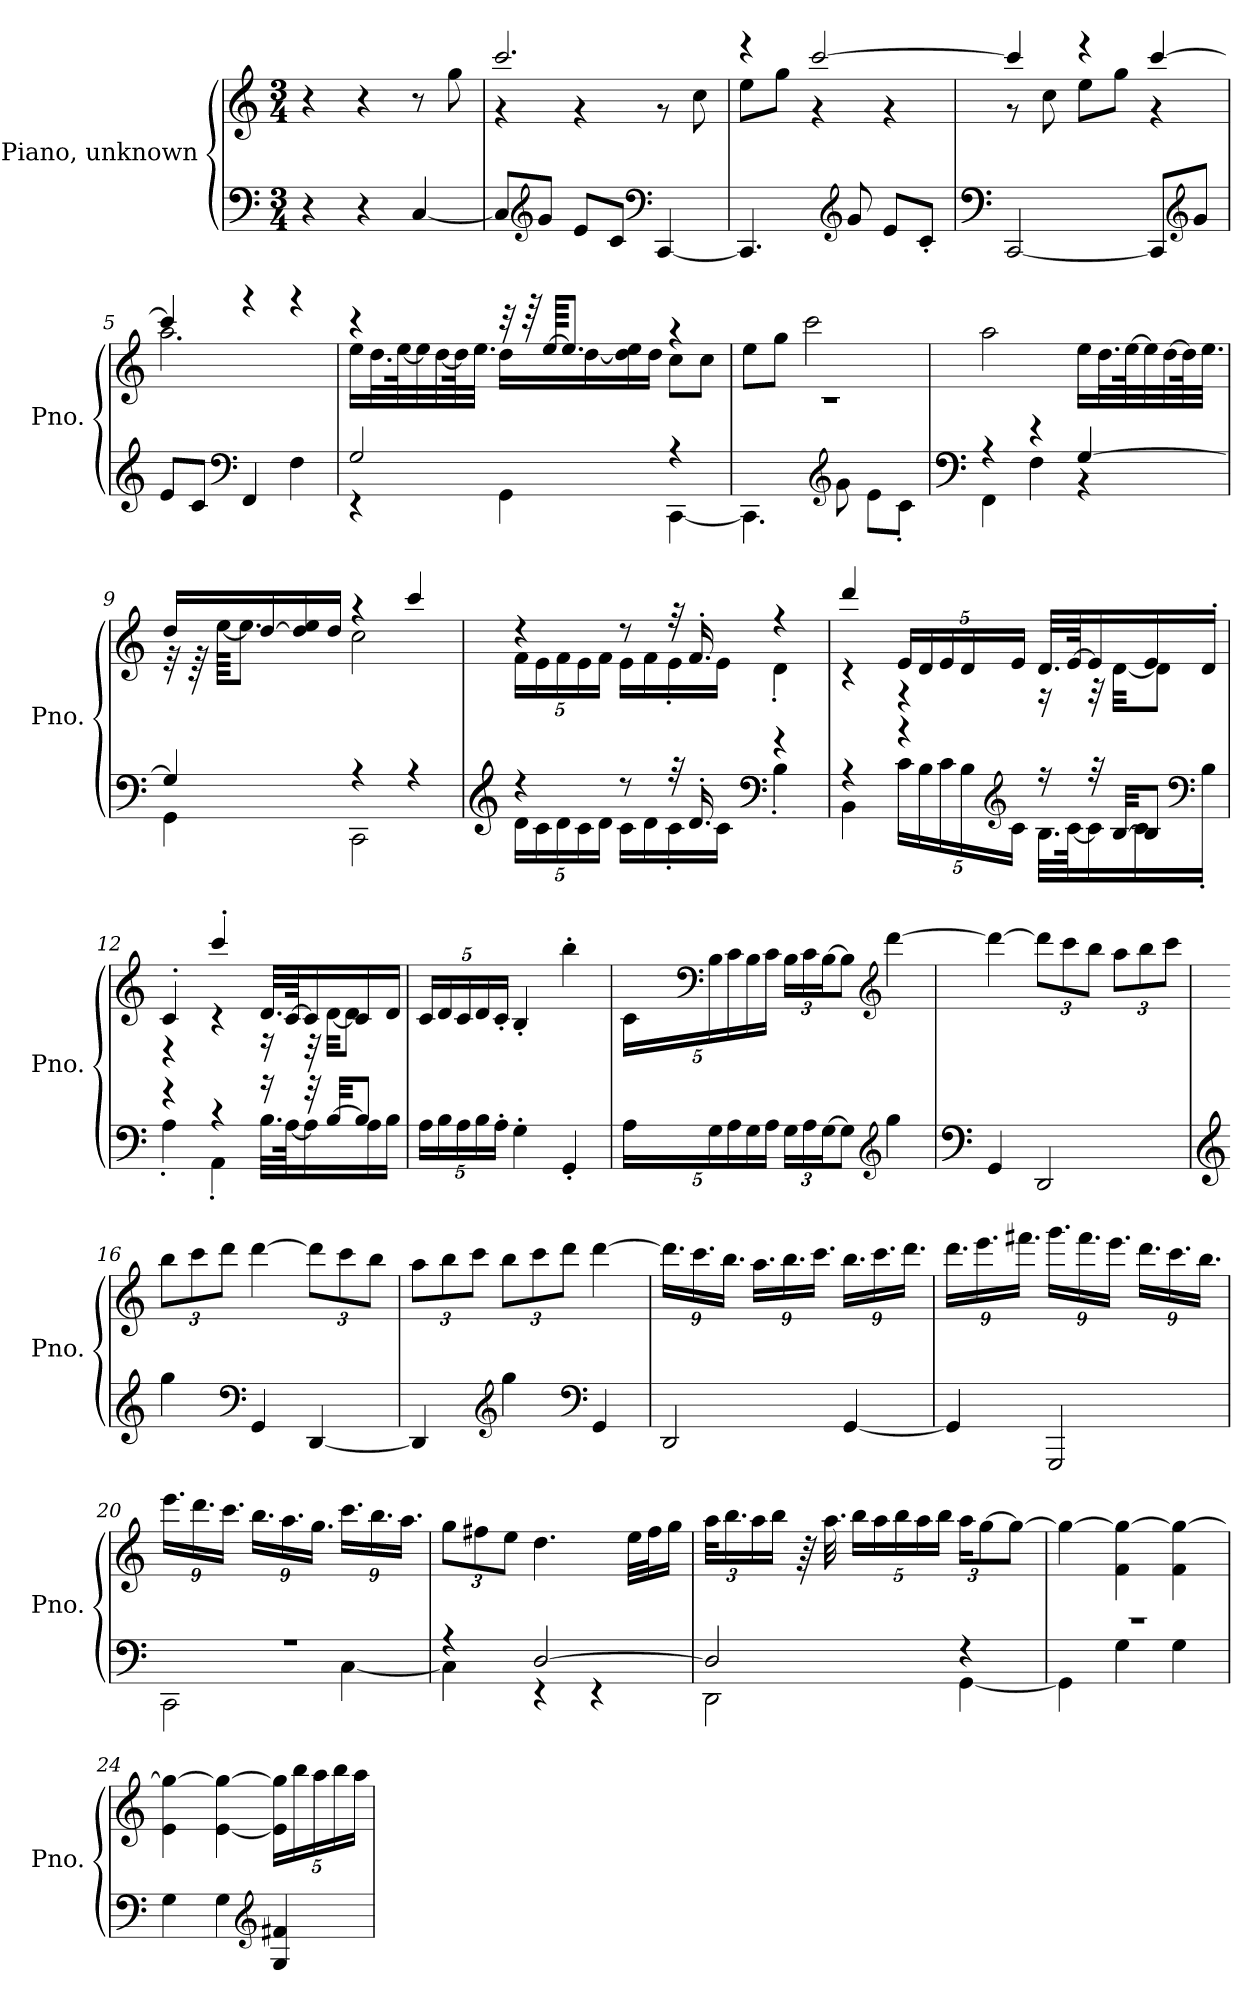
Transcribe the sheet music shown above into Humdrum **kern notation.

**kern	**kern
*part1	*part1
*staff2	*staff1
*I"Piano, unknown	*
*I'Pno.	*
*clefF4	*clefG2
*k[]	*k[]
*M3/4	*M3/4
*MM183	*MM183
=1	=1
4r	4r
4r	4r
[4C/	8r
.	8gg\
=2	=2
*	*^
8C/L]	2.ccc/	4r
*clefG2	*	*
8g/J	.	.
8e/L	.	4r
8c/J	.	.
*clefF4	*	*
[4CC/	.	8r
.	.	8cc\
=3	=3	=3
4.CC/]	4r	8ee\L
.	.	8gg\J
.	[2ccc/	4r
*clefG2	*	*
8g/	.	.
8e/L	.	4r
8c'/J	.	.
=4	=4	=4
*clefF4	*	*
[2CC/	4ccc/]	8r
.	.	8cc\
.	4r	8ee\L
.	.	8gg\J
8CC/L]	[4ccc/	4r
*clefG2	*	*
8g/J	.	.
=5	=5	=5
8e/L	4ccc/]	2.aa\
8c/J	.	.
*clefF4	*	*
4FF/	4r	.
4F\	4r	.
!!LO:LB:g=z	!!
=6	=6	=6
*^	*	*
2G/	4r	4r	16ee\LL
.	.	.	32.dd\L
.	.	.	[64ee\K
.	.	.	32ee\]
.	.	.	[32dd\
.	.	.	64dd\K]
.	.	.	32.ee\JJJ
.	4GG\	32r	16dd\LL
.	.	64r	.
.	.	[64ee/KKKL	.
.	.	8.ee/J]	[16dd\
.	.	.	16dd\] 16ee\
.	.	.	16dd\JJ
4r	[4CC\	4r	8cc\L
.	.	.	8cc\J
*	*	*v	*v
=7	=7	=7
2.r	4.CC\]	8ee\L
.	.	8gg\J
.	.	2ccc\
*clefG2	*	*
.	8g\	.
.	8e\L	.
.	8c'\J	.
=8	=8	=8
*clefF4	*	*
4r	4FF\	2aa\
4r	4F\	.
[4G/	4r	16ee\LL
.	.	32.dd\L
.	.	[64ee\K
.	.	32ee\]
.	.	[32dd\
.	.	64dd\K]
.	.	32.ee\JJJ
!!LO:LB:g=z
=9	=9	=9
*	*	*^
4G/]	4GG\	16dd/LL	32r
.	.	.	64r
.	.	.	[64ee\KKKL
.	.	[16dd/	8.ee\J]
.	.	16dd/] 16ee/	.
.	.	16dd/JJ	.
4r	2CC\	4r	2cc\
4r	.	4ccc/	.
=10	=10	=10	=10
*clefG2	*	*	*
*	*Xbrackettup	*	*Xbrackettup
4r	20d\LL	4r	20f\LL
.	20c\	.	20e\
.	20d\	.	20f\
.	20c\	.	20e\
.	20d\JJ	.	20f\JJ
8r	16c\LL	8r	16e\LL
.	16d\	.	16f\
32r	16c'\	32r	16e'\
16.d'/	.	16.f'/	.
.	16c\JJ	.	16e\JJ
*clefF4	*	*	*
4r	4B'\	4r	4d'\
=11	=11	=11	=11
4r	4BB\	4ddd/	4r
4r	20c\LL	20e/LL	4r
.	20B\	20d/	.
.	20c\	20e/	.
.	20B\	20d/	.
*clefG2	*	*	*
.	20c\JJ	20e/JJ	.
16r	32.B\LLL	32.d/LLL	16r
.	[64c\JK	[64e/JK	.
32r	16c\]	16e/]	32r
[32B/KKL	.	.	[32d\KKL
8B/J]	16c\	16e/	8d\J]
*clefF4	*	*	*
.	16B'\JJ	16d'/JJ	.
!!LO:LB:g=z	!!
=12	=12	=12	=12
4r	4A'\	4c'/	4r
4r	4AA'\	4ccc'/	4r
16r	32.B\LLL	32.d/LLL	16r
.	[64A\JK	[64c/JK	.
32r	16A\]	16c/]	32r
[32B/KKL	.	.	[32d\KKL
8B/J]	16A\	16c/	8d\J]
.	16B\JJ	16d/JJ	.
*v	*v	*	*
*	*v	*v
=13	=13
20A\LL	20c/LL
20B\	20d/
20A\	20c/
20B\	20d/
20A'\JJ	20c'/JJ
4G'\	4B'/
4GG'/	4bb'\
=14	=14
20A\LL	20c\LL
*	*clefF4
20G\	20B\
20A\	20c\
20G\	20B\
20A\JJ	20c\JJ
24G\LL	24B\LL
24A\	24c\
[24G\J	[24B\J
8G\J]	8B\J]
*clefG2	*clefG2
4gg\	[4ddd\
=15	=15
*clefF4	*
4GG/	4ddd\_
2DD/	12ddd\L]
.	12ccc\
.	12bb\J
.	12aa\L
.	12bb\
.	12ccc\J
!!LO:LB:g=z
=16	=16
*clefG2	*
4gg\	12bb\L
.	12ccc\
.	12ddd\J
*clefF4	*
4GG/	[4ddd\
[4DD/	12ddd\L]
.	12ccc\
.	12bb\J
=17	=17
4DD/]	12aa\L
.	12bb\
.	12ccc\J
*clefG2	*
4gg\	12bb\L
.	12ccc\
.	12ddd\J
*clefF4	*
4GG/	[4ddd\
=18	=18
2DD/	18.ddd\LL]
.	18.ccc\
.	18.bb\JJ
.	18.aa\LL
.	18.bb\
.	18.ccc\JJ
[4GG/	18.bb\LL
.	18.ccc\
.	18.ddd\JJ
!!LO:LB:g=z
=19	=19
4GG/]	18.ddd\LL
.	18.eee\
.	18.fff#X\JJ
2GGG/	18.ggg\LL
.	18.fff#\
.	18.eee\JJ
.	18.ddd\LL
.	18.ccc\
.	18.bb\JJ
=20	=20
*^	*
2.r	2CC\	18.eee\LL
.	.	18.ddd\
.	.	18.ccc\JJ
.	.	18.bb\LL
.	.	18.aa\
.	.	18.gg\JJ
.	[4C\	18.ccc\LL
.	.	18.bb\
.	.	18.aa\JJ
=21	=21	=21
4r	4C\]	12gg\L
.	.	12ff#X\
.	.	12ee\J
[2D/	4r	4.dd\
.	4r	.
.	.	32ee\LLL
.	.	32ff#\J
.	.	16gg\JJ
!!LO:PB:g=z
=22	=22	=22
2D/]	2DD\	48aa\KLL
.	.	24.bb\
.	.	24aa\
.	.	16bb\JJ
.	.	64r
.	.	32.aa\
.	.	20bb\LL
.	.	20aa\
.	.	20bb\
.	.	20aa\
.	.	20bb\JJ
4r	[4GG\	24aa\KL
.	.	[12gg\
.	.	8gg\J_
=23	=23	=23
2.r	4GG\]	4gg\_
.	4G\	4f\ 4gg\_
.	4G\	4f\ 4gg\_
*v	*v	*
=24	=24
4G\	4e\ 4gg\_
4G\	[4e\ 4gg\_
*clefG2	*
4G/ 4f#X/	20e\] 20gg\]LL
.	20bb\
.	20aa\
.	20bb\
.	20aa\JJ
=	=
*-	*-
